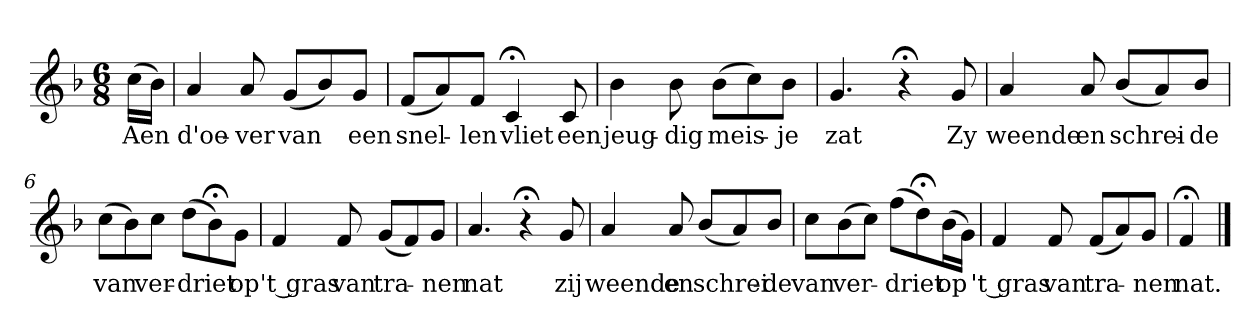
**kern	**text
*part1	*part1
*staff1	*staff1
*k[b-]	*
*F:	*
*M6/8	*
*MM120	*
=	=
(16ccLL	Aen
16b-JJ)	.
=1	=1
4a	d'oe-
8a	-ver
(8gL	van
8b-)	.
8gJ	een
=2	=2
(8fL	snel-
8a)	.
8fJ	-len
4c;<	vliet
8c	een
=3	=3
4b-	jeug-
8b-	-dig
(8b-L	meis-
8cc)	.
8b-J	-je
=4	=4
4.g	zat
4r;<	.
8g	Zy
=5	=5
4a	weende
8a	en
(8b-L	schrei-
8a)	.
8b-J	-de
=6	=6
(8ccL	van
8b-)	.
8ccJ	ver-
(8ddL	-driet
8b-;<)	.
8gJ	op
=7	=7
4f	't gras
8f	van
(8gL	tra-
8f)	.
8gJ	-nen
=8	=8
4.a	nat
4r;<	.
8g	zij
=9	=9
4a	weende
8a	en
(8b-L	schrei-
8a)	.
8b-J	-de
=10	=10
8ccL	van
(8b-	ver-
8ccJ)	.
(8ffL	-driet
8dd;<)	.
(16b-L	op
16gJJ)	.
=11	=11
4f	't gras
8f	van
(8fL	tra-
8a)	.
8gJ	-nen
=12	=12
4f;<	nat.
==	==
*-	*-
